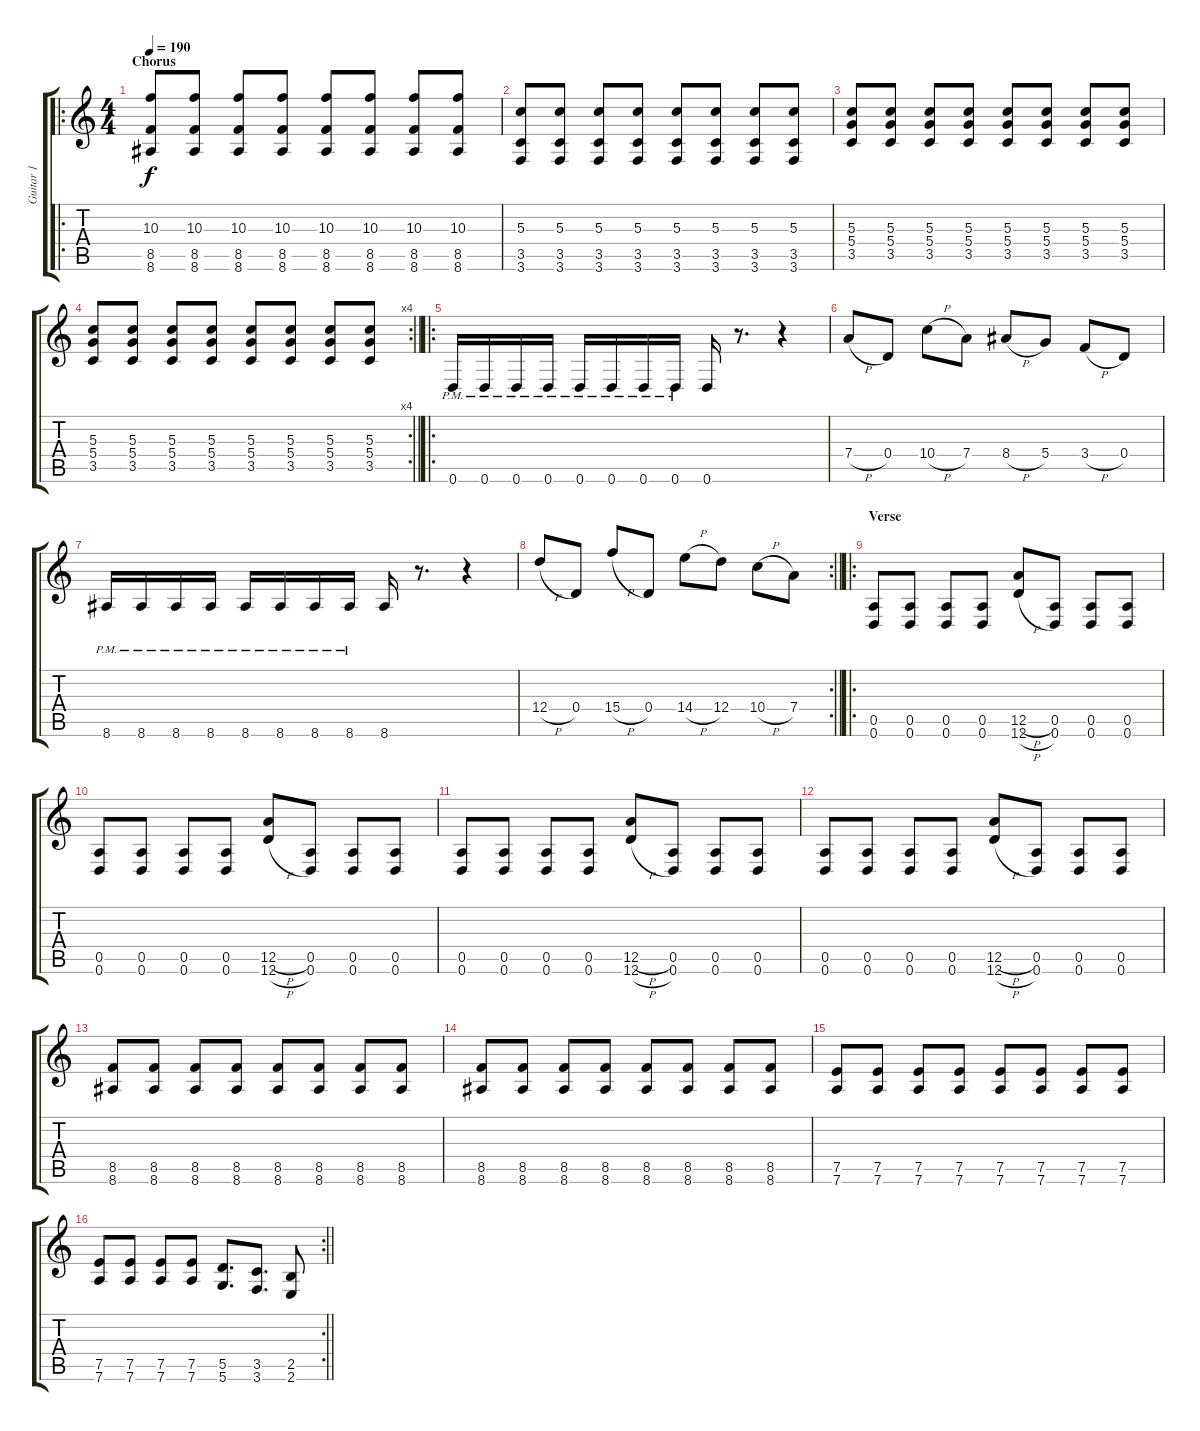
\track ("Guitar 1" "Guitar 1") {instrument distortionguitar}
\staff {score tabs}
\tuning (E4 B3 G3 D3 A2 D2) {hide}
\ro
\ts (4 4)
\section ("" "Chorus")
\tempo 190
\clef g2
\ks c
(10.3 8.5 8.6).8{dy f} (10.3 8.5 8.6).8 (10.3 8.5 8.6).8 (10.3 8.5 8.6).8 (10.3 8.5 8.6).8 (10.3 8.5 8.6).8 (10.3 8.5 8.6).8 (10.3 8.5 8.6).8 |
(5.3 3.5 3.6).8 (5.3 3.5 3.6).8 (5.3 3.5 3.6).8 (5.3 3.5 3.6).8 (5.3 3.5 3.6).8 (5.3 3.5 3.6).8 (5.3 3.5 3.6).8 (5.3 3.5 3.6).8 |
(5.3 5.4 3.5).8 (5.3 5.4 3.5).8 (5.3 5.4 3.5).8 (5.3 5.4 3.5).8 (5.3 5.4 3.5).8 (5.3 5.4 3.5).8 (5.3 5.4 3.5).8 (5.3 5.4 3.5).8 |
\rc 4
\barLineRight lightlight
(5.3 5.4 3.5).8 (5.3 5.4 3.5).8 (5.3 5.4 3.5).8 (5.3 5.4 3.5).8 (5.3 5.4 3.5).8 (5.3 5.4 3.5).8 (5.3 5.4 3.5).8 (5.3 5.4 3.5).8 |
\ro
0.6{pm}.16 0.6{pm}.16 0.6{pm}.16 0.6{pm}.16 0.6{pm}.16 0.6{pm}.16 0.6{pm}.16 0.6{pm}.16 0.6.16 r.8{d} r.4 |
7.4{h}.8 0.4.8 10.4{h}.8 7.4.8 8.4{h}.8 5.4.8 3.4{h}.8 0.4.8 |
8.6{pm}.16 8.6{pm}.16 8.6{pm}.16 8.6{pm}.16 8.6{pm}.16 8.6{pm}.16 8.6{pm}.16 8.6{pm}.16 8.6.16 r.8{d} r.4 |
\rc 2
\barLineRight lightlight
12.4{h}.8 0.4.8 15.4{h}.8 0.4.8 14.4{h}.8 12.4.8 10.4{h}.8 7.4.8 |
\ro
\section ("" "Verse")
(0.5 0.6).8 (0.5 0.6).8 (0.5 0.6).8 (0.5 0.6).8 (12.5{h} 12.6{h}).8 (0.5 0.6).8 (0.5 0.6).8 (0.5 0.6).8 |
(0.5 0.6).8 (0.5 0.6).8 (0.5 0.6).8 (0.5 0.6).8 (12.5{h} 12.6{h}).8 (0.5 0.6).8 (0.5 0.6).8 (0.5 0.6).8 |
(0.5 0.6).8 (0.5 0.6).8 (0.5 0.6).8 (0.5 0.6).8 (12.5{h} 12.6{h}).8 (0.5 0.6).8 (0.5 0.6).8 (0.5 0.6).8 |
(0.5 0.6).8 (0.5 0.6).8 (0.5 0.6).8 (0.5 0.6).8 (12.5{h} 12.6{h}).8 (0.5 0.6).8 (0.5 0.6).8 (0.5 0.6).8 |
(8.5 8.6).8 (8.5 8.6).8 (8.5 8.6).8 (8.5 8.6).8 (8.5 8.6).8 (8.5 8.6).8 (8.5 8.6).8 (8.5 8.6).8 |
(8.5 8.6).8 (8.5 8.6).8 (8.5 8.6).8 (8.5 8.6).8 (8.5 8.6).8 (8.5 8.6).8 (8.5 8.6).8 (8.5 8.6).8 |
(7.5 7.6).8 (7.5 7.6).8 (7.5 7.6).8 (7.5 7.6).8 (7.5 7.6).8 (7.5 7.6).8 (7.5 7.6).8 (7.5 7.6).8 |
\rc 2
\barLineRight lightlight
(7.5 7.6).8 (7.5 7.6).8 (7.5 7.6).8 (7.5 7.6).8 (5.5 5.6).8{d} (3.5 3.6).8{d} (2.5 2.6).8
